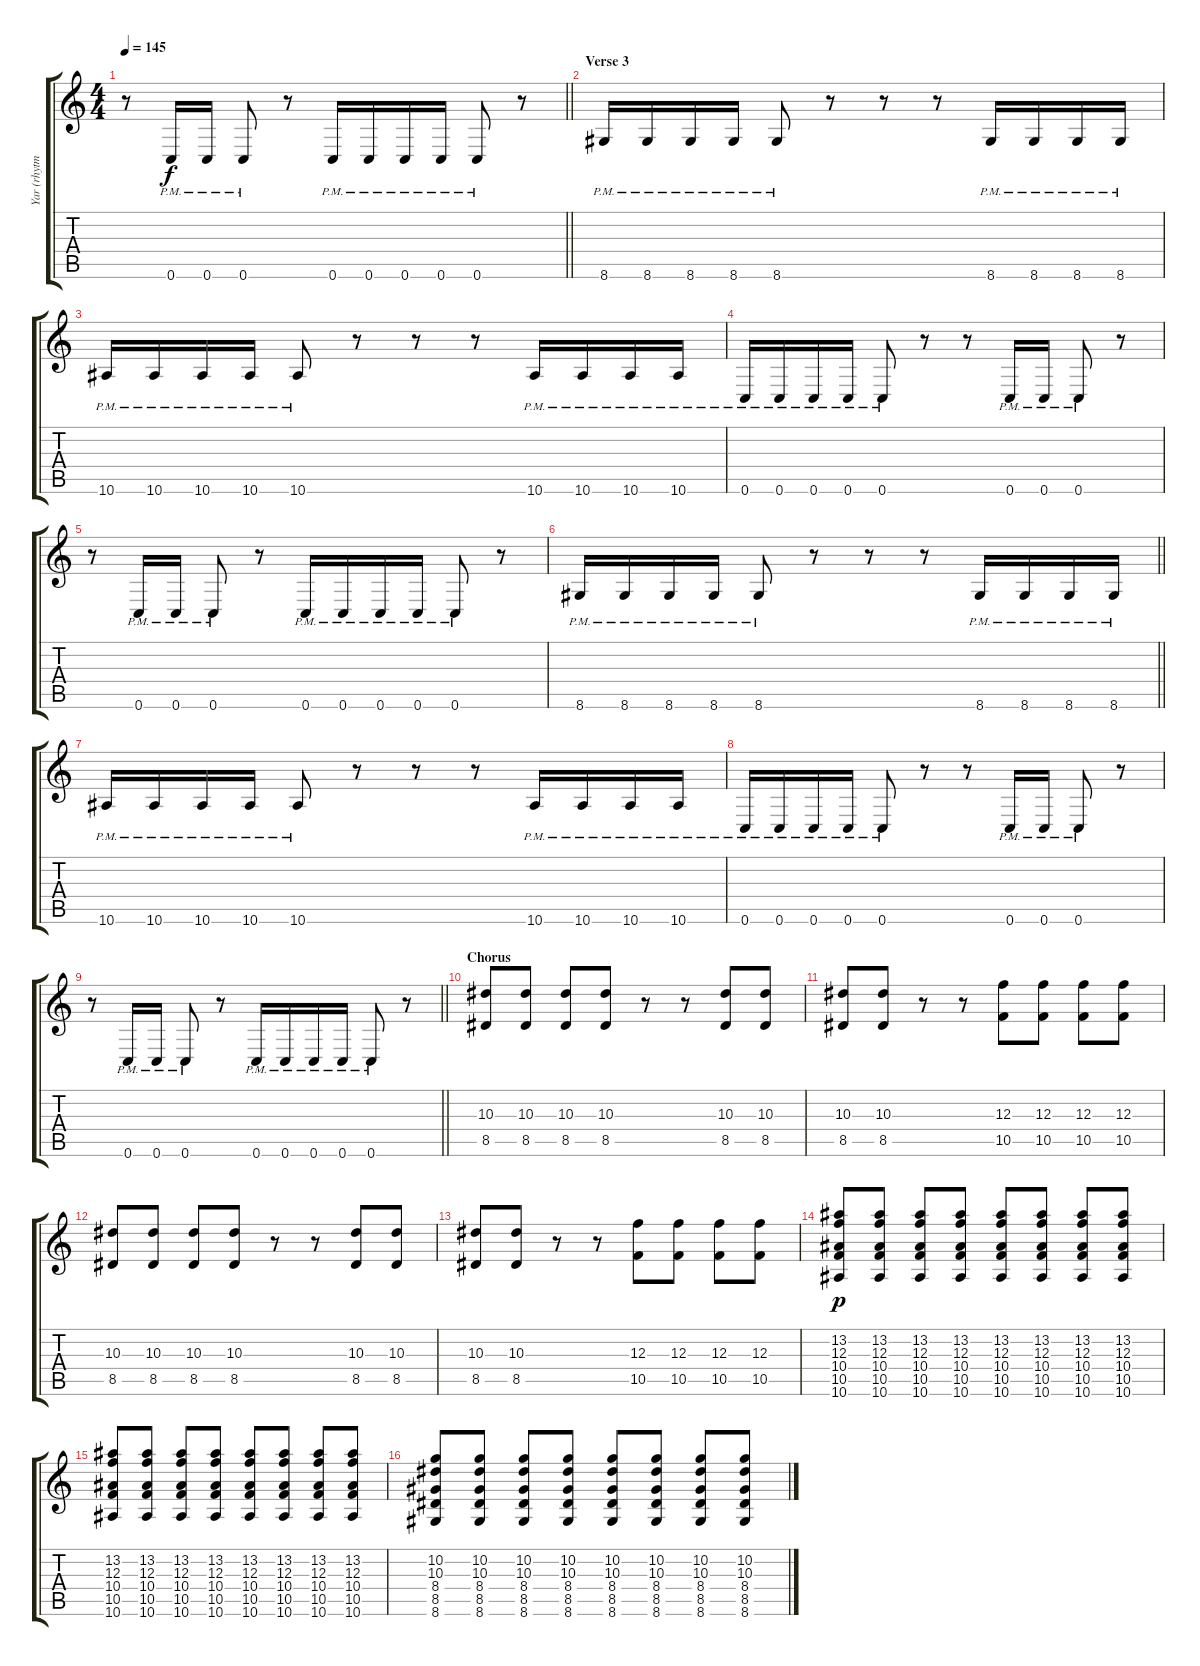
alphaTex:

\track ("Yar (rhytm)" "Yar (rhytm") {instrument distortionguitar}
\staff {score tabs}
\tuning (D4 A3 F3 C3 G2 C2) {hide}
\ts (4 4)
\tempo 145
\clef g2
\barLineRight lightlight
\ks c
r.8{dy f} 0.6{pm}.16 0.6{pm}.16 0.6{pm}.8 r.8 0.6{pm}.16 0.6{pm}.16 0.6{pm}.16 0.6{pm}.16 0.6{pm}.8 r.8 |
\section ("" "Verse 3")
8.6{pm}.16 8.6{pm}.16 8.6{pm}.16 8.6{pm}.16 8.6{pm}.8 r.8 r.8 r.8 8.6{pm}.16 8.6{pm}.16 8.6{pm}.16 8.6{pm}.16 |
10.6{pm}.16 10.6{pm}.16 10.6{pm}.16 10.6{pm}.16 10.6{pm}.8 r.8 r.8 r.8 10.6{pm}.16 10.6{pm}.16 10.6{pm}.16 10.6{pm}.16 |
0.6{pm}.16 0.6{pm}.16 0.6{pm}.16 0.6{pm}.16 0.6{pm}.8 r.8 r.8 0.6{pm}.16 0.6{pm}.16 0.6{pm}.8 r.8 |
r.8 0.6{pm}.16 0.6{pm}.16 0.6{pm}.8 r.8 0.6{pm}.16 0.6{pm}.16 0.6{pm}.16 0.6{pm}.16 0.6{pm}.8 r.8 |
\barLineRight lightlight
8.6{pm}.16 8.6{pm}.16 8.6{pm}.16 8.6{pm}.16 8.6{pm}.8 r.8 r.8 r.8 8.6{pm}.16 8.6{pm}.16 8.6{pm}.16 8.6{pm}.16 |
10.6{pm}.16 10.6{pm}.16 10.6{pm}.16 10.6{pm}.16 10.6{pm}.8 r.8 r.8 r.8 10.6{pm}.16 10.6{pm}.16 10.6{pm}.16 10.6{pm}.16 |
0.6{pm}.16 0.6{pm}.16 0.6{pm}.16 0.6{pm}.16 0.6{pm}.8 r.8 r.8 0.6{pm}.16 0.6{pm}.16 0.6{pm}.8 r.8 |
\barLineRight lightlight
r.8 0.6{pm}.16 0.6{pm}.16 0.6{pm}.8 r.8 0.6{pm}.16 0.6{pm}.16 0.6{pm}.16 0.6{pm}.16 0.6{pm}.8 r.8 |
\section ("" "Chorus")
(10.3 8.5).8 (10.3 8.5).8 (10.3 8.5).8 (10.3 8.5).8 r.8 r.8 (10.3 8.5).8 (10.3 8.5).8 |
(10.3 8.5).8 (10.3 8.5).8 r.8 r.8 (12.3 10.5).8 (12.3 10.5).8 (12.3 10.5).8 (12.3 10.5).8 |
(10.3 8.5).8 (10.3 8.5).8 (10.3 8.5).8 (10.3 8.5).8 r.8 r.8 (10.3 8.5).8 (10.3 8.5).8 |
(10.3 8.5).8 (10.3 8.5).8 r.8 r.8 (12.3 10.5).8 (12.3 10.5).8 (12.3 10.5).8 (12.3 10.5).8 |
(13.2 12.3 10.4 10.5 10.6).8{dy p} (13.2 12.3 10.4 10.5 10.6).8 (13.2 12.3 10.4 10.5 10.6).8 (13.2 12.3 10.4 10.5 10.6).8 (13.2 12.3 10.4 10.5 10.6).8 (13.2 12.3 10.4 10.5 10.6).8 (13.2 12.3 10.4 10.5 10.6).8 (13.2 12.3 10.4 10.5 10.6).8 |
(13.2 12.3 10.4 10.5 10.6).8 (13.2 12.3 10.4 10.5 10.6).8 (13.2 12.3 10.4 10.5 10.6).8 (13.2 12.3 10.4 10.5 10.6).8 (13.2 12.3 10.4 10.5 10.6).8 (13.2 12.3 10.4 10.5 10.6).8 (13.2 12.3 10.4 10.5 10.6).8 (13.2 12.3 10.4 10.5 10.6).8 |
(10.2 10.3 8.4 8.5 8.6).8 (10.2 10.3 8.4 8.5 8.6).8 (10.2 10.3 8.4 8.5 8.6).8 (10.2 10.3 8.4 8.5 8.6).8 (10.2 10.3 8.4 8.5 8.6).8 (10.2 10.3 8.4 8.5 8.6).8 (10.2 10.3 8.4 8.5 8.6).8 (10.2 10.3 8.4 8.5 8.6).8
